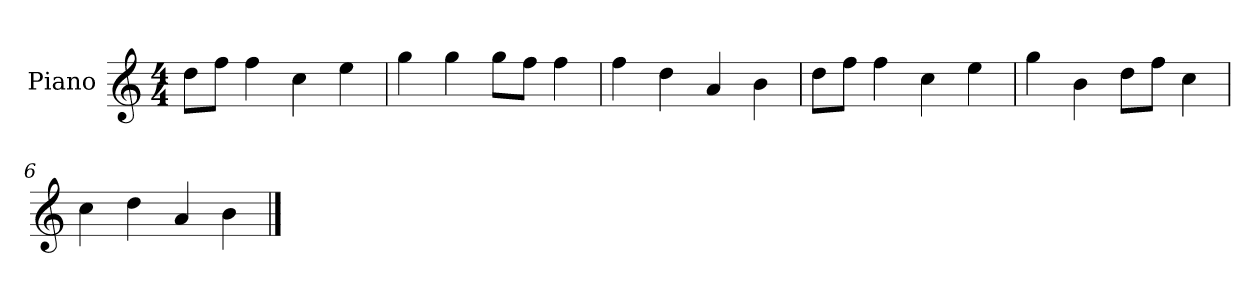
**kern
*part1
*staff1
*I"Piano
*I'P-no
*clefG2
*k[]
*M4/4
*MM90
=1
8dd\L
8ff\J
4ff\
4cc\
4ee\
=2
4gg\
4gg\
8gg\L
8ff\J
4ff\
=3
4ff\
4dd\
4a/
4b\
=4
8dd\L
8ff\J
4ff\
4cc\
4ee\
=5
4gg\
4b\
8dd\L
8ff\J
4cc\
=6
4cc\
4dd\
4a/
4b\
==
*-
